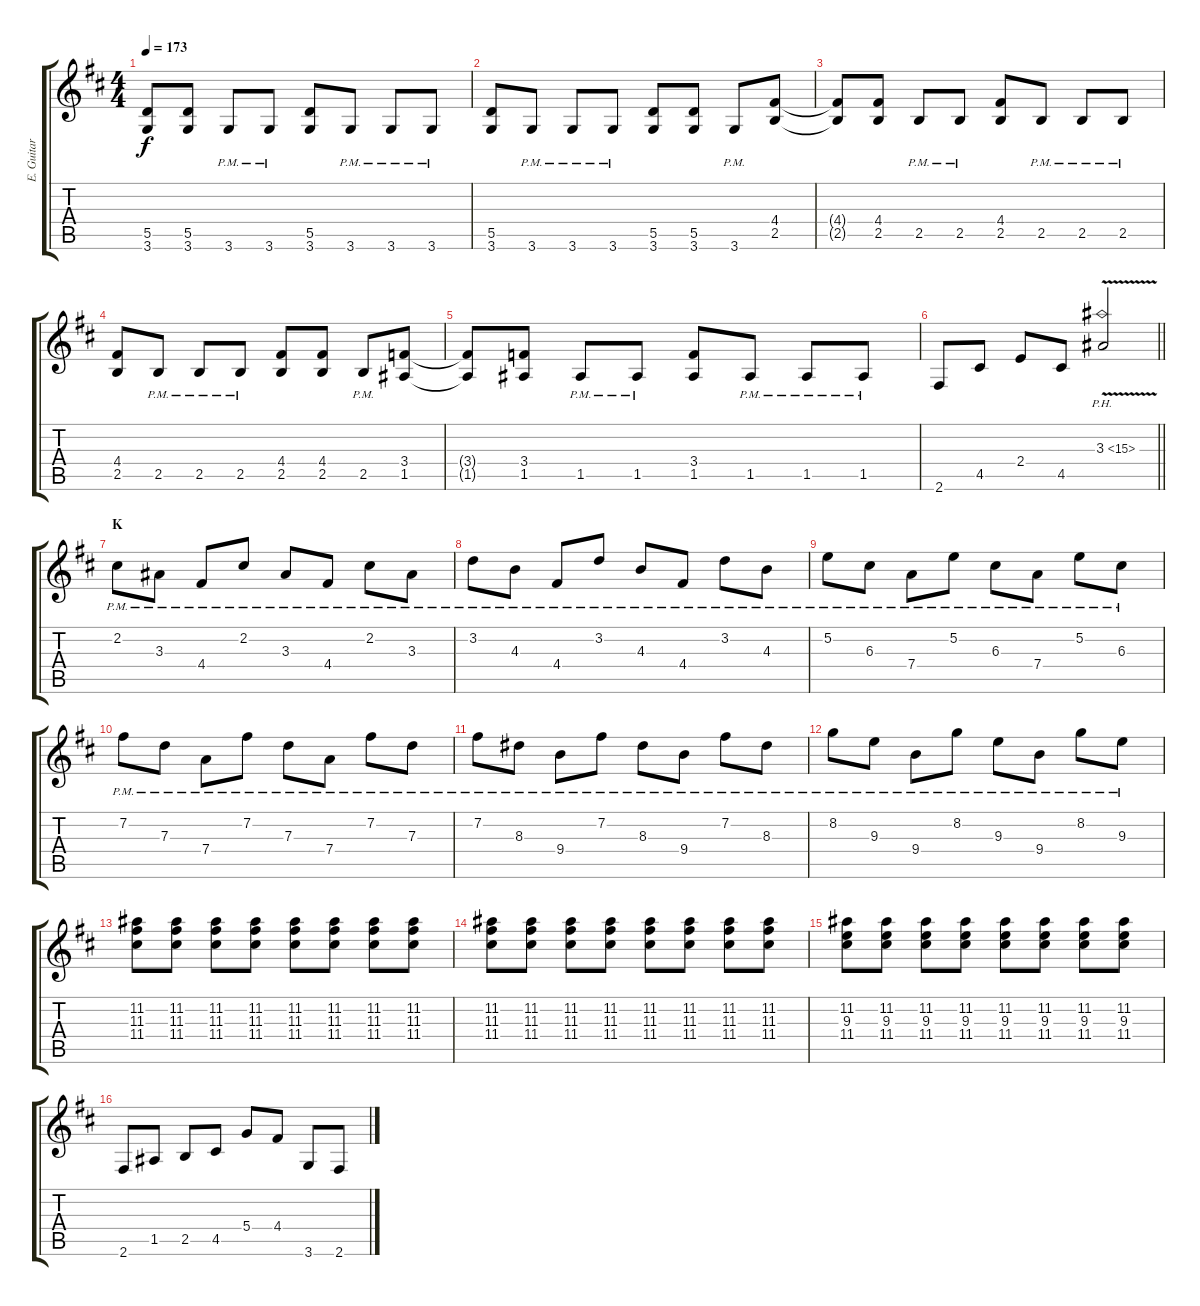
\track ("E. Guitar I" "E. Guitar ") {instrument overdrivenguitar}
\staff {score tabs}
\tuning (E4 B3 G3 D3 A2 E2) {hide}
\ts (4 4)
\tempo 173
\clef g2
\ks d
(5.5{t} 3.6{t}).8{dy f} (5.5 3.6).8 3.6{pm}.8 3.6{pm}.8 (5.5 3.6).8 3.6{pm}.8 3.6{pm}.8 3.6{pm}.8 |
(5.5 3.6).8 3.6{pm}.8 3.6{pm}.8 3.6{pm}.8 (5.5 3.6).8 (5.5 3.6).8 3.6{pm}.8 (4.4 2.5).8 |
(4.4{t} 2.5{t}).8 (4.4 2.5).8 2.5{pm}.8 2.5{pm}.8 (4.4 2.5).8 2.5{pm}.8 2.5{pm}.8 2.5{pm}.8 |
(4.4 2.5).8 2.5{pm}.8 2.5{pm}.8 2.5{pm}.8 (4.4 2.5).8 (4.4 2.5).8 2.5{pm}.8 (3.4 1.5).8 |
(3.4{t} 1.5{t}).8 (3.4 1.5).8 1.5{pm}.8 1.5{pm}.8 (3.4 1.5).8 1.5{pm}.8 1.5{pm}.8 1.5{pm}.8 |
\barLineRight lightlight
2.6.8 4.5.8 2.4.8 4.5.8 3.3{ph 12 v}.2 |
\section ("" "K")
2.2{pm}.8 3.3{pm}.8 4.4{pm}.8 2.2{pm}.8 3.3{pm}.8 4.4{pm}.8 2.2{pm}.8 3.3{pm}.8 |
3.2{pm}.8 4.3{pm}.8 4.4{pm}.8 3.2{pm}.8 4.3{pm}.8 4.4{pm}.8 3.2{pm}.8 4.3{pm}.8 |
5.2{pm}.8 6.3{pm}.8 7.4{pm}.8 5.2{pm}.8 6.3{pm}.8 7.4{pm}.8 5.2{pm}.8 6.3{pm}.8 |
7.2{pm}.8 7.3{pm}.8 7.4{pm}.8 7.2{pm}.8 7.3{pm}.8 7.4{pm}.8 7.2{pm}.8 7.3{pm}.8 |
7.2{pm}.8 8.3{pm}.8 9.4{pm}.8 7.2{pm}.8 8.3{pm}.8 9.4{pm}.8 7.2{pm}.8 8.3{pm}.8 |
8.2{pm}.8 9.3{pm}.8 9.4{pm}.8 8.2{pm}.8 9.3{pm}.8 9.4{pm}.8 8.2{pm}.8 9.3{pm}.8 |
(11.2 11.3 11.4).8 (11.2 11.3 11.4).8 (11.2 11.3 11.4).8 (11.2 11.3 11.4).8 (11.2 11.3 11.4).8 (11.2 11.3 11.4).8 (11.2 11.3 11.4).8 (11.2 11.3 11.4).8 |
(11.2 11.3 11.4).8 (11.2 11.3 11.4).8 (11.2 11.3 11.4).8 (11.2 11.3 11.4).8 (11.2 11.3 11.4).8 (11.2 11.3 11.4).8 (11.2 11.3 11.4).8 (11.2 11.3 11.4).8 |
(11.2 9.3 11.4).8 (11.2 9.3 11.4).8 (11.2 9.3 11.4).8 (11.2 9.3 11.4).8 (11.2 9.3 11.4).8 (11.2 9.3 11.4).8 (11.2 9.3 11.4).8 (11.2 9.3 11.4).8 |
2.6.8 1.5.8 2.5.8 4.5.8 5.4.8 4.4.8 3.6.8 2.6.8
